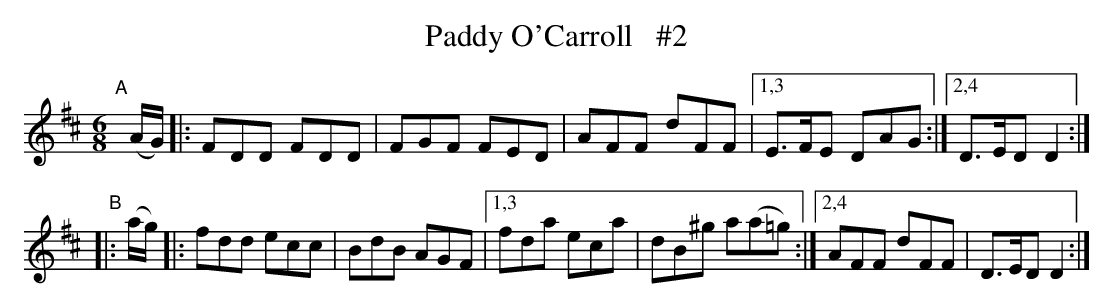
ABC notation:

X:1
T: Paddy O'Carroll   #2
M: 6/8
L: 1/8
K: D
"^A"[|](A/G/) |: FDD FDD | FGF FED | AFF dFF |[1,3 E>FE DAG :|[2,4 D>ED D2 :|
"^B"|: (a/g/) |: fdd ecc | BdB AGF |[1,3 fda eca | dB^g a(a=g) :|[2,4 AFF dFF | D>ED D2 :|
